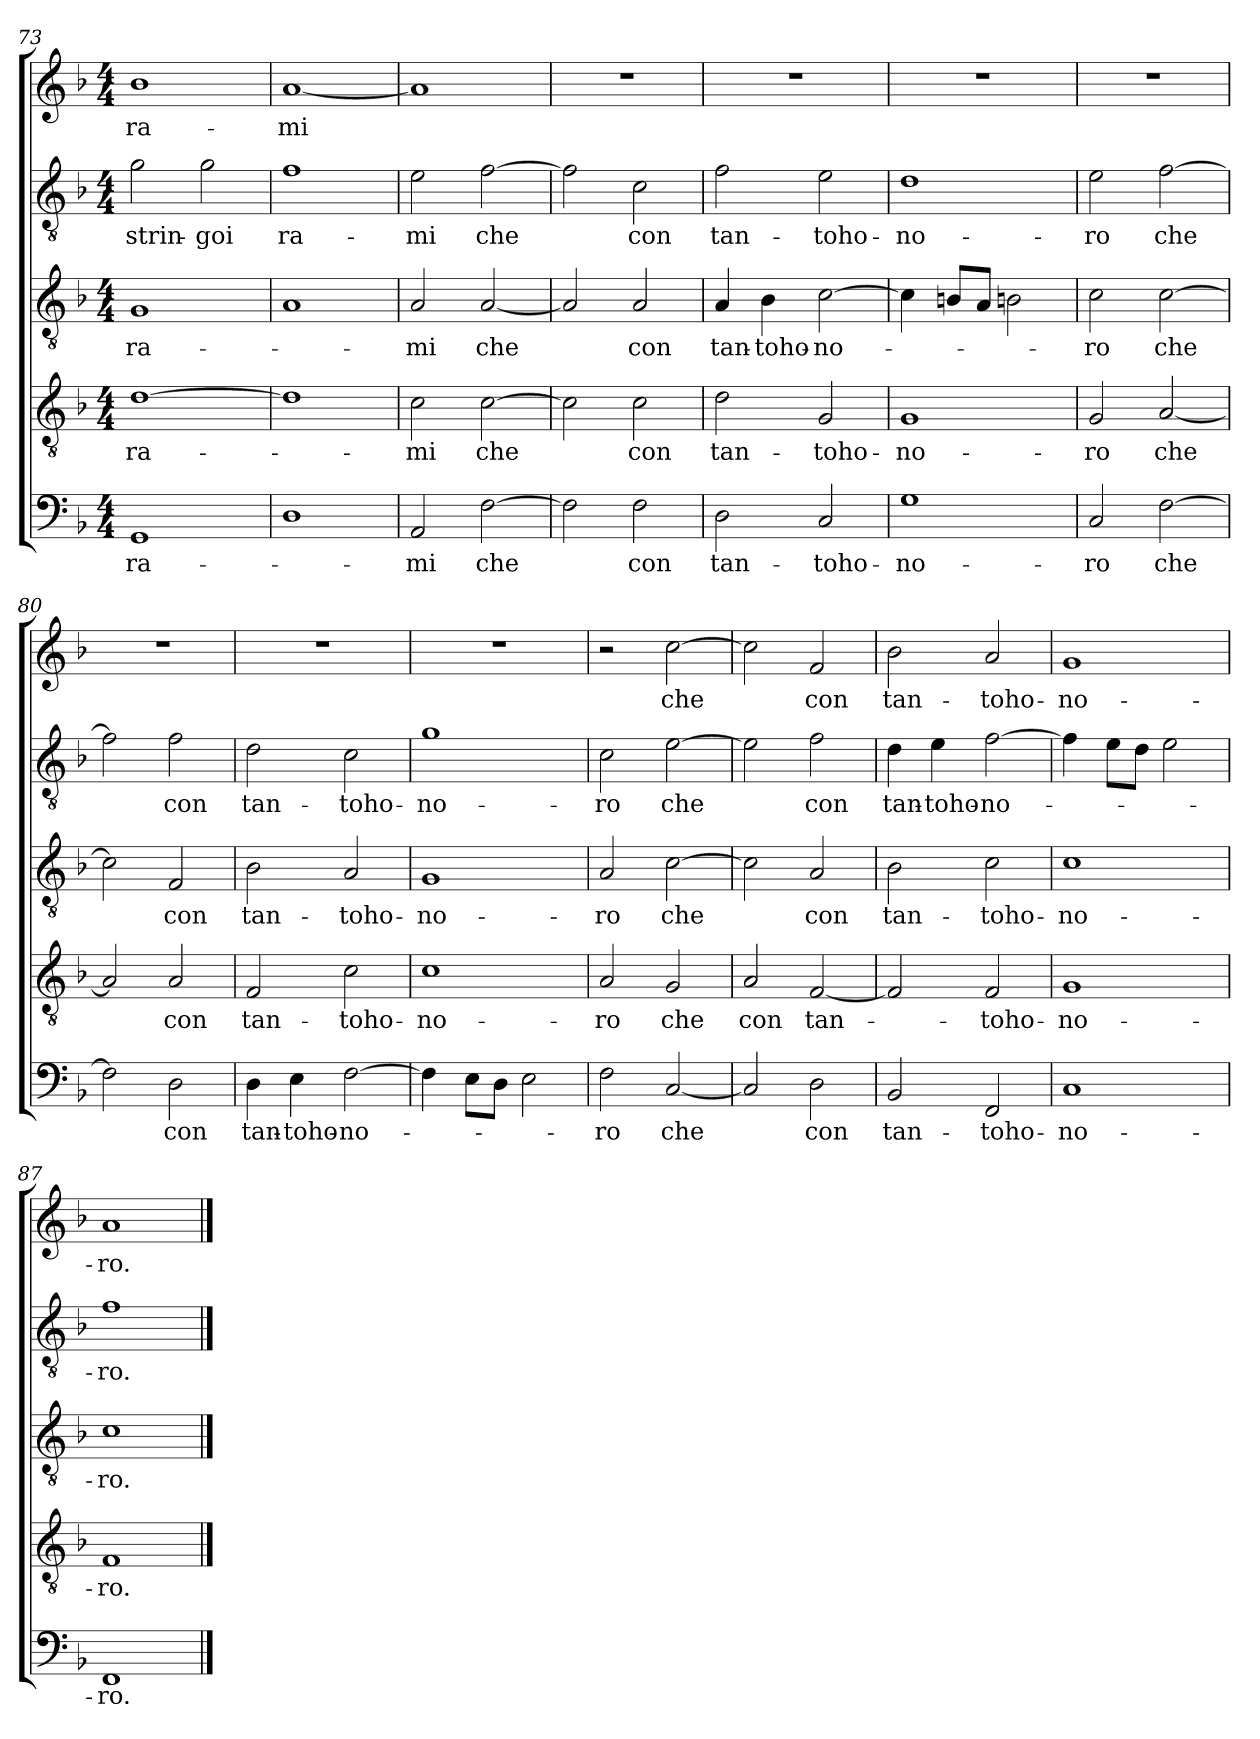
**kern	**text	**kern	**text	**kern	**text	**kern	**text	**kern	**text
*part5	*part5	*part4	*part4	*part3	*part3	*part2	*part2	*part1	*part1
*staff5	*staff5	*staff4	*staff4	*staff3	*staff3	*staff2	*staff2	*staff1	*staff1
*clefF4	*	*clefGv2	*	*clefGv2	*	*clefGv2	*	*clefG2	*
*k[b-]	*	*k[b-]	*	*k[b-]	*	*k[b-]	*	*k[b-]	*
*M4/4	*	*M4/4	*	*M4/4	*	*M4/4	*	*M4/4	*
=73	=73	=73	=73	=73	=73	=73	=73	=73	=73
1GG/	ra-	[1d\	ra-	1G/	ra-	2g\	strin-	1b-\	ra-
.	.	.	.	.	.	2g\	goi	.	.
=74	=74	=74	=74	=74	=74	=74	=74	=74	=74
1D\	.	1d\]	.	1A/	.	1f\	ra-	[1a/	mi
=75	=75	=75	=75	=75	=75	=75	=75	=75	=75
2AA/	mi	2c\	mi	2A/	mi	2e\	mi	1a/]	.
[2F\	che	[2c\	che	[2A/	che	[2f\	che	.	.
=76	=76	=76	=76	=76	=76	=76	=76	=76	=76
2F\]	.	2c\]	.	2A/]	.	2f\]	.	1r	.
2F\	con	2c\	con	2A/	con	2c\	con	.	.
=77	=77	=77	=77	=77	=77	=77	=77	=77	=77
2D\	tan-	2d\	tan-	4A/	tan-	2f\	tan-	1r	.
.	.	.	.	4B-\	toho-	.	.	.	.
2C/	toho-	2G/	toho-	[2c\	no-	2e\	toho-	.	.
=78	=78	=78	=78	=78	=78	=78	=78	=78	=78
1G\	no-	1G/	no-	4c\]	.	1d\	no-	1r	.
.	.	.	.	8Bn/L	.	.	.	.	.
.	.	.	.	8A/J	.	.	.	.	.
.	.	.	.	2Bn\	.	.	.	.	.
=79	=79	=79	=79	=79	=79	=79	=79	=79	=79
2C/	ro	2G/	ro	2c\	ro	2e\	ro	1r	.
[2F\	che	[2A/	che	[2c\	che	[2f\	che	.	.
=80	=80	=80	=80	=80	=80	=80	=80	=80	=80
2F\]	.	2A/]	.	2c\]	.	2f\]	.	1r	.
2D\	con	2A/	con	2F/	con	2f\	con	.	.
=81	=81	=81	=81	=81	=81	=81	=81	=81	=81
4D\	tan-	2F/	tan-	2B-\	tan-	2d\	tan-	1r	.
4E\	toho-	.	.	.	.	.	.	.	.
[2F\	no-	2c\	toho-	2A/	toho-	2c\	toho-	.	.
=82	=82	=82	=82	=82	=82	=82	=82	=82	=82
4F\]	.	1c\	no-	1G/	no-	1g\	no-	1r	.
8E\L	.	.	.	.	.	.	.	.	.
8D\J	.	.	.	.	.	.	.	.	.
2E\	.	.	.	.	.	.	.	.	.
=83	=83	=83	=83	=83	=83	=83	=83	=83	=83
2F\	ro	2A/	ro	2A/	ro	2c\	ro	2r	.
[2C/	che	2G/	che	[2c\	che	[2e\	che	[2cc\	che
=84	=84	=84	=84	=84	=84	=84	=84	=84	=84
2C/]	.	2A/	con	2c\]	.	2e\]	.	2cc\]	.
2D\	con	[2F/	tan-	2A/	con	2f\	con	2f/	con
=85	=85	=85	=85	=85	=85	=85	=85	=85	=85
2BB-/	tan-	2F/]	.	2B-\	tan-	4d\	tan-	2b-\	tan-
.	.	.	.	.	.	4e\	toho-	.	.
2FF/	toho-	2F/	toho-	2c\	toho-	[2f\	no-	2a/	toho-
=86	=86	=86	=86	=86	=86	=86	=86	=86	=86
1C/	no-	1G/	no-	1c\	no-	4f\]	.	1g/	no-
.	.	.	.	.	.	8e\L	.	.	.
.	.	.	.	.	.	8d\J	.	.	.
.	.	.	.	.	.	2e\	.	.	.
=87	=87	=87	=87	=87	=87	=87	=87	=87	=87
1FF/	ro.	1F/	ro.	1c\	ro.	1f\	ro.	1a/	ro.
==	==	==	==	==	==	==	==	==	==
*-	*-	*-	*-	*-	*-	*-	*-	*-	*-
